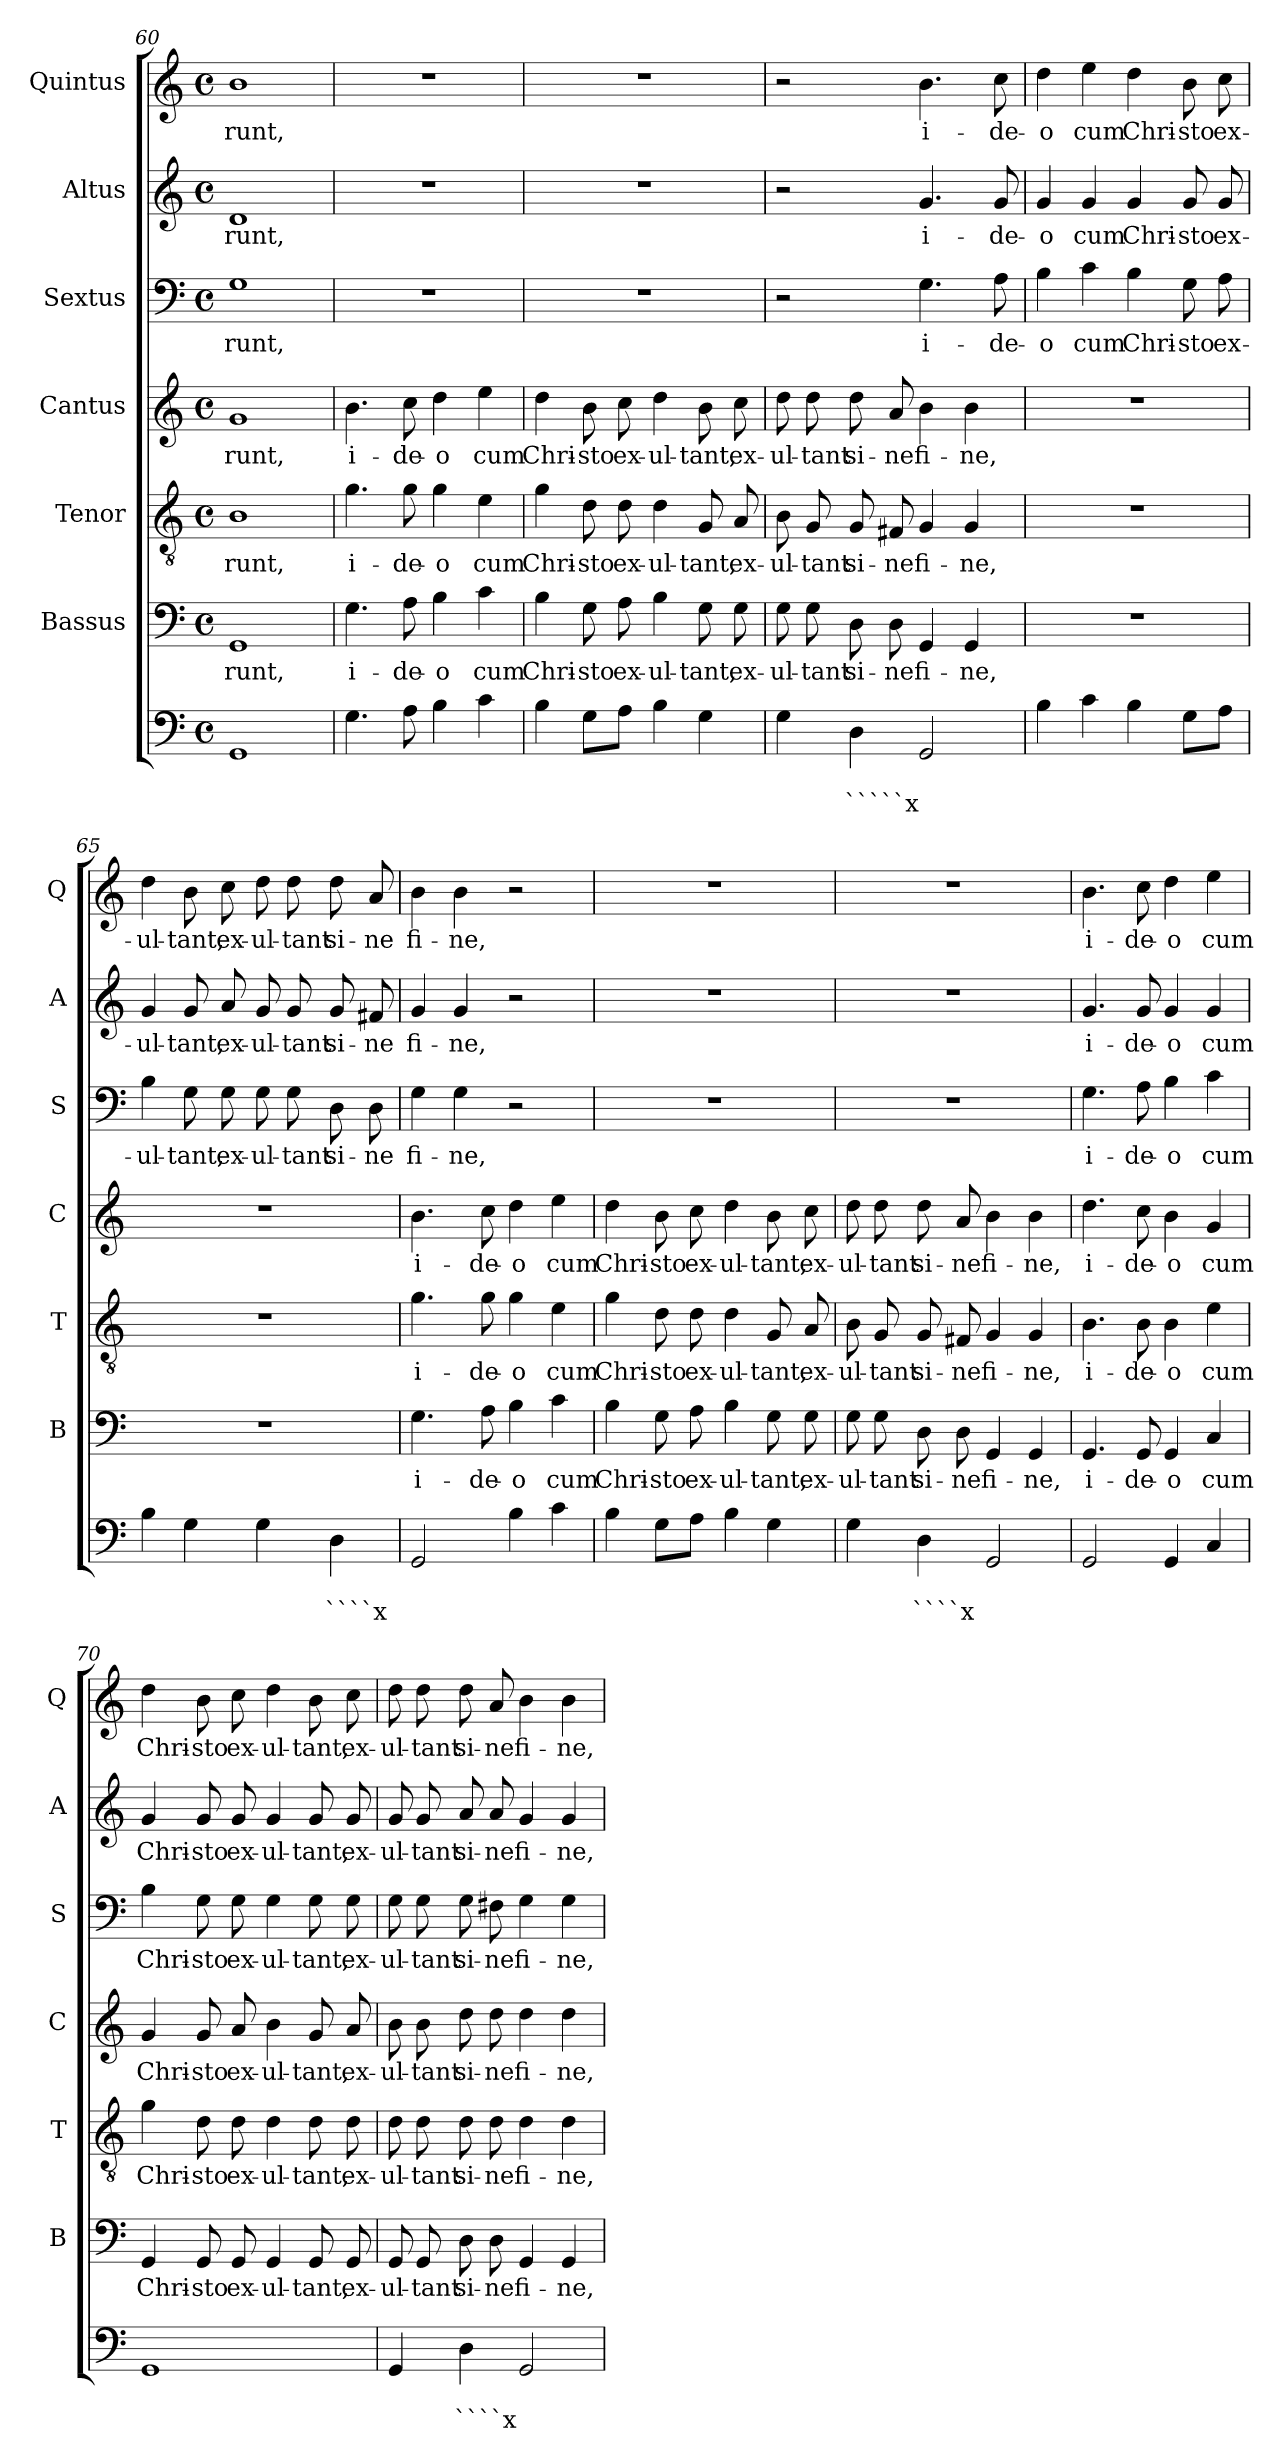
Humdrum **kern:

**kern	**text	**text	**kern	**text	**kern	**text	**kern	**text	**kern	**text	**kern	**text	**kern	**text
*part7	*part7	*part7	*part6	*part6	*part5	*part5	*part4	*part4	*part3	*part3	*part2	*part2	*part1	*part1
*staff7	*staff7	*staff7	*staff6	*staff6	*staff5	*staff5	*staff4	*staff4	*staff3	*staff3	*staff2	*staff2	*staff1	*staff1
*	*	*	*I"Bassus	*	*I"Tenor	*	*I"Cantus	*	*I"Sextus	*	*I"Altus	*	*I"Quintus	*
*	*	*	*I'B	*	*I'T	*	*I'C	*	*I'S	*	*I'A	*	*I'Q	*
*clefF4	*	*	*clefF4	*	*clefGv2	*	*clefG2	*	*clefF4	*	*clefG2	*	*clefG2	*
*k[]	*	*	*k[]	*	*k[]	*	*k[]	*	*k[]	*	*k[]	*	*k[]	*
*C:	*	*	*C:	*	*C:	*	*C:	*	*C:	*	*C:	*	*C:	*
*M4/4	*	*	*M4/4	*	*M4/4	*	*M4/4	*	*M4/4	*	*M4/4	*	*M4/4	*
*met(c)	*	*	*met(c)	*	*met(c)	*	*met(c)	*	*met(c)	*	*met(c)	*	*met(c)	*
=60	=60	=60	=60	=60	=60	=60	=60	=60	=60	=60	=60	=60	=60	=60
!	!	!	!	!LO:LY:b	!	!LO:LY:b	!	!LO:LY:b	!	!LO:LY:b	!	!LO:LY:b	!	!LO:LY:b
1GG	.	.	1GG	-runt,	1B	-runt,	1g	-runt,	1G	-runt,	1d	-runt,	1b	-runt,
!!LO:PB:g=z
=61	=61	=61	=61	=61	=61	=61	=61	=61	=61	=61	=61	=61	=61	=61
!	!	!	!	!LO:LY:b	!	!LO:LY:b	!	!LO:LY:b	!	!	!	!	!	!
4.G\	.	.	4.G\	i-	4.g\	i-	4.b\	i-	1r	.	1r	.	1r	.
!	!	!	!	!LO:LY:b	!	!LO:LY:b	!	!LO:LY:b	!	!	!	!	!	!
8A\	.	.	8A\	-de-	8g\	-de-	8cc\	-de-	.	.	.	.	.	.
!	!	!	!	!LO:LY:b	!	!LO:LY:b	!	!LO:LY:b	!	!	!	!	!	!
4B\	.	.	4B\	-o	4g\	-o	4dd\	-o	.	.	.	.	.	.
!	!	!	!	!LO:LY:b	!	!LO:LY:b	!	!LO:LY:b	!	!	!	!	!	!
4c\	.	.	4c\	cum	4e\	cum	4ee\	cum	.	.	.	.	.	.
=62	=62	=62	=62	=62	=62	=62	=62	=62	=62	=62	=62	=62	=62	=62
!	!	!	!	!LO:LY:b	!	!LO:LY:b	!	!LO:LY:b	!	!	!	!	!	!
4B\	.	.	4B\	Chri-	4g\	Chri-	4dd\	Chri-	1r	.	1r	.	1r	.
!	!	!	!	!LO:LY:b	!	!LO:LY:b	!	!LO:LY:b	!	!	!	!	!	!
8G\L	.	.	8G\	-sto	8d\	-sto	8b\	-sto	.	.	.	.	.	.
!	!	!	!	!LO:LY:b	!	!LO:LY:b	!	!LO:LY:b	!	!	!	!	!	!
8A\J	.	.	8A\	ex-	8d\	ex-	8cc\	ex-	.	.	.	.	.	.
!	!	!	!	!LO:LY:b	!	!LO:LY:b	!	!LO:LY:b	!	!	!	!	!	!
4B\	.	.	4B\	-ul-	4d\	-ul-	4dd\	-ul-	.	.	.	.	.	.
!	!	!	!	!LO:LY:b	!	!LO:LY:b	!	!LO:LY:b	!	!	!	!	!	!
4G\	.	.	8G\	-tant,	8G/	-tant,	8b\	-tant,	.	.	.	.	.	.
!	!	!	!	!LO:LY:b	!	!LO:LY:b	!	!LO:LY:b	!	!	!	!	!	!
.	.	.	8G\	ex-	8A/	ex-	8cc\	ex-	.	.	.	.	.	.
=63	=63	=63	=63	=63	=63	=63	=63	=63	=63	=63	=63	=63	=63	=63
!	!	!	!	!LO:LY:b	!	!LO:LY:b	!	!LO:LY:b	!	!	!	!	!	!
4G\	.	.	8G\	-ul-	8B\	-ul-	8dd\	-ul-	2r	.	2r	.	2r	.
!	!	!	!	!LO:LY:b	!	!LO:LY:b	!	!LO:LY:b	!	!	!	!	!	!
.	.	.	8G\	-tant	8G/	-tant	8dd\	-tant	.	.	.	.	.	.
!	!	!LO:LY:b	!	!LO:LY:b	!	!LO:LY:b	!	!LO:LY:b	!	!	!	!	!	!
4D\	.	`````x	8D\	si-	8G/	si-	8dd\	si-	.	.	.	.	.	.
!	!	!	!	!LO:LY:b	!	!LO:LY:b	!	!LO:LY:b	!	!	!	!	!	!
.	.	.	8D\	-ne	8F#X/	-ne	8a/	-ne	.	.	.	.	.	.
!	!	!	!	!LO:LY:b	!	!LO:LY:b	!	!LO:LY:b	!	!LO:LY:b	!	!LO:LY:b	!	!LO:LY:b
2GG/	.	.	4GG/	fi-	4G/	fi-	4b\	fi-	4.G\	i-	4.g/	i-	4.b\	i-
!	!	!	!	!LO:LY:b	!	!LO:LY:b	!	!LO:LY:b	!	!	!	!	!	!
.	.	.	4GG/	-ne,	4G/	-ne,	4b\	-ne,	.	.	.	.	.	.
!	!	!	!	!	!	!	!	!	!	!LO:LY:b	!	!LO:LY:b	!	!LO:LY:b
.	.	.	.	.	.	.	.	.	8A\	-de-	8g/	-de-	8cc\	-de-
=64	=64	=64	=64	=64	=64	=64	=64	=64	=64	=64	=64	=64	=64	=64
!	!	!	!	!	!	!	!	!	!	!LO:LY:b	!	!LO:LY:b	!	!LO:LY:b
4B\	.	.	1r	.	1r	.	1r	.	4B\	-o	4g/	-o	4dd\	-o
!	!	!	!	!	!	!	!	!	!	!LO:LY:b	!	!LO:LY:b	!	!LO:LY:b
4c\	.	.	.	.	.	.	.	.	4c\	cum	4g/	cum	4ee\	cum
!	!	!	!	!	!	!	!	!	!	!LO:LY:b	!	!LO:LY:b	!	!LO:LY:b
4B\	.	.	.	.	.	.	.	.	4B\	Chri-	4g/	Chri-	4dd\	Chri-
!	!	!	!	!	!	!	!	!	!	!LO:LY:b	!	!LO:LY:b	!	!LO:LY:b
8G\L	.	.	.	.	.	.	.	.	8G\	-sto	8g/	-sto	8b\	-sto
!	!	!	!	!	!	!	!	!	!	!LO:LY:b	!	!LO:LY:b	!	!LO:LY:b
8A\J	.	.	.	.	.	.	.	.	8A\	ex-	8g/	ex-	8cc\	ex-
!!LO:LB:g=z
=65	=65	=65	=65	=65	=65	=65	=65	=65	=65	=65	=65	=65	=65	=65
!	!	!	!	!	!	!	!	!	!	!LO:LY:b	!	!LO:LY:b	!	!LO:LY:b
4B\	.	.	1r	.	1r	.	1r	.	4B\	-ul-	4g/	-ul-	4dd\	-ul-
!	!	!	!	!	!	!	!	!	!	!LO:LY:b	!	!LO:LY:b	!	!LO:LY:b
4G\	.	.	.	.	.	.	.	.	8G\	-tant,	8g/	-tant,	8b\	-tant,
!	!	!	!	!	!	!	!	!	!	!LO:LY:b	!	!LO:LY:b	!	!LO:LY:b
.	.	.	.	.	.	.	.	.	8G\	ex-	8a/	ex-	8cc\	ex-
!	!	!	!	!	!	!	!	!	!	!LO:LY:b	!	!LO:LY:b	!	!LO:LY:b
4G\	.	.	.	.	.	.	.	.	8G\	-ul-	8g/	-ul-	8dd\	-ul-
!	!	!	!	!	!	!	!	!	!	!LO:LY:b	!	!LO:LY:b	!	!LO:LY:b
.	.	.	.	.	.	.	.	.	8G\	-tant	8g/	-tant	8dd\	-tant
!	!	!LO:LY:b	!	!	!	!	!	!	!	!LO:LY:b	!	!LO:LY:b	!	!LO:LY:b
4D\	.	````x	.	.	.	.	.	.	8D\	si-	8g/	si-	8dd\	si-
!	!	!	!	!	!	!	!	!	!	!LO:LY:b	!	!LO:LY:b	!	!LO:LY:b
.	.	.	.	.	.	.	.	.	8D\	-ne	8f#X/	-ne	8a/	-ne
=66	=66	=66	=66	=66	=66	=66	=66	=66	=66	=66	=66	=66	=66	=66
!	!	!	!	!LO:LY:b	!	!LO:LY:b	!	!LO:LY:b	!	!LO:LY:b	!	!LO:LY:b	!	!LO:LY:b
2GG/	.	.	4.G\	i-	4.g\	i-	4.b\	i-	4G\	fi-	4g/	fi-	4b\	fi-
!	!	!	!	!	!	!	!	!	!	!LO:LY:b	!	!LO:LY:b	!	!LO:LY:b
.	.	.	.	.	.	.	.	.	4G\	-ne,	4g/	-ne,	4b\	-ne,
!	!	!	!	!LO:LY:b	!	!LO:LY:b	!	!LO:LY:b	!	!	!	!	!	!
.	.	.	8A\	-de-	8g\	-de-	8cc\	-de-	.	.	.	.	.	.
!	!	!	!	!LO:LY:b	!	!LO:LY:b	!	!LO:LY:b	!	!	!	!	!	!
4B\	.	.	4B\	-o	4g\	-o	4dd\	-o	2r	.	2r	.	2r	.
!	!	!	!	!LO:LY:b	!	!LO:LY:b	!	!LO:LY:b	!	!	!	!	!	!
4c\	.	.	4c\	cum	4e\	cum	4ee\	cum	.	.	.	.	.	.
=67	=67	=67	=67	=67	=67	=67	=67	=67	=67	=67	=67	=67	=67	=67
!	!	!	!	!LO:LY:b	!	!LO:LY:b	!	!LO:LY:b	!	!	!	!	!	!
4B\	.	.	4B\	Chri-	4g\	Chri-	4dd\	Chri-	1r	.	1r	.	1r	.
!	!	!	!	!LO:LY:b	!	!LO:LY:b	!	!LO:LY:b	!	!	!	!	!	!
8G\L	.	.	8G\	-sto	8d\	-sto	8b\	-sto	.	.	.	.	.	.
!	!	!	!	!LO:LY:b	!	!LO:LY:b	!	!LO:LY:b	!	!	!	!	!	!
8A\J	.	.	8A\	ex-	8d\	ex-	8cc\	ex-	.	.	.	.	.	.
!	!	!	!	!LO:LY:b	!	!LO:LY:b	!	!LO:LY:b	!	!	!	!	!	!
4B\	.	.	4B\	-ul-	4d\	-ul-	4dd\	-ul-	.	.	.	.	.	.
!	!	!	!	!LO:LY:b	!	!LO:LY:b	!	!LO:LY:b	!	!	!	!	!	!
4G\	.	.	8G\	-tant,	8G/	-tant,	8b\	-tant,	.	.	.	.	.	.
!	!	!	!	!LO:LY:b	!	!LO:LY:b	!	!LO:LY:b	!	!	!	!	!	!
.	.	.	8G\	ex-	8A/	ex-	8cc\	ex-	.	.	.	.	.	.
=68	=68	=68	=68	=68	=68	=68	=68	=68	=68	=68	=68	=68	=68	=68
!	!	!	!	!LO:LY:b	!	!LO:LY:b	!	!LO:LY:b	!	!	!	!	!	!
4G\	.	.	8G\	-ul-	8B\	-ul-	8dd\	-ul-	1r	.	1r	.	1r	.
!	!	!	!	!LO:LY:b	!	!LO:LY:b	!	!LO:LY:b	!	!	!	!	!	!
.	.	.	8G\	-tant	8G/	-tant	8dd\	-tant	.	.	.	.	.	.
!	!	!LO:LY:b	!	!LO:LY:b	!	!LO:LY:b	!	!LO:LY:b	!	!	!	!	!	!
4D\	.	````x	8D\	si-	8G/	si-	8dd\	si-	.	.	.	.	.	.
!	!	!	!	!LO:LY:b	!	!LO:LY:b	!	!LO:LY:b	!	!	!	!	!	!
.	.	.	8D\	-ne	8F#X/	-ne	8a/	-ne	.	.	.	.	.	.
!	!	!	!	!LO:LY:b	!	!LO:LY:b	!	!LO:LY:b	!	!	!	!	!	!
2GG/	.	.	4GG/	fi-	4G/	fi-	4b\	fi-	.	.	.	.	.	.
!	!	!	!	!LO:LY:b	!	!LO:LY:b	!	!LO:LY:b	!	!	!	!	!	!
.	.	.	4GG/	-ne,	4G/	-ne,	4b\	-ne,	.	.	.	.	.	.
!!LO:PB:g=z
=69	=69	=69	=69	=69	=69	=69	=69	=69	=69	=69	=69	=69	=69	=69
!	!	!	!	!LO:LY:b	!	!LO:LY:b	!	!LO:LY:b	!	!LO:LY:b	!	!LO:LY:b	!	!LO:LY:b
2GG/	.	.	4.GG/	i-	4.B\	i-	4.dd\	i-	4.G\	i-	4.g/	i-	4.b\	i-
!	!	!	!	!LO:LY:b	!	!LO:LY:b	!	!LO:LY:b	!	!LO:LY:b	!	!LO:LY:b	!	!LO:LY:b
.	.	.	8GG/	-de-	8B\	-de-	8cc\	-de-	8A\	-de-	8g/	-de-	8cc\	-de-
!	!	!	!	!LO:LY:b	!	!LO:LY:b	!	!LO:LY:b	!	!LO:LY:b	!	!LO:LY:b	!	!LO:LY:b
4GG/	.	.	4GG/	-o	4B\	-o	4b\	-o	4B\	-o	4g/	-o	4dd\	-o
!	!	!	!	!LO:LY:b	!	!LO:LY:b	!	!LO:LY:b	!	!LO:LY:b	!	!LO:LY:b	!	!LO:LY:b
4C/	.	.	4C/	cum	4e\	cum	4g/	cum	4c\	cum	4g/	cum	4ee\	cum
=70	=70	=70	=70	=70	=70	=70	=70	=70	=70	=70	=70	=70	=70	=70
!	!	!	!	!LO:LY:b	!	!LO:LY:b	!	!LO:LY:b	!	!LO:LY:b	!	!LO:LY:b	!	!LO:LY:b
1GG	.	.	4GG/	Chri-	4g\	Chri-	4g/	Chri-	4B\	Chri-	4g/	Chri-	4dd\	Chri-
!	!	!	!	!LO:LY:b	!	!LO:LY:b	!	!LO:LY:b	!	!LO:LY:b	!	!LO:LY:b	!	!LO:LY:b
.	.	.	8GG/	-sto	8d\	-sto	8g/	-sto	8G\	-sto	8g/	-sto	8b\	-sto
!	!	!	!	!LO:LY:b	!	!LO:LY:b	!	!LO:LY:b	!	!LO:LY:b	!	!LO:LY:b	!	!LO:LY:b
.	.	.	8GG/	ex-	8d\	ex-	8a/	ex-	8G\	ex-	8g/	ex-	8cc\	ex-
!	!	!	!	!LO:LY:b	!	!LO:LY:b	!	!LO:LY:b	!	!LO:LY:b	!	!LO:LY:b	!	!LO:LY:b
.	.	.	4GG/	-ul-	4d\	-ul-	4b\	-ul-	4G\	-ul-	4g/	-ul-	4dd\	-ul-
!	!	!	!	!LO:LY:b	!	!LO:LY:b	!	!LO:LY:b	!	!LO:LY:b	!	!LO:LY:b	!	!LO:LY:b
.	.	.	8GG/	-tant,	8d\	-tant,	8g/	-tant,	8G\	-tant,	8g/	-tant,	8b\	-tant,
!	!	!	!	!LO:LY:b	!	!LO:LY:b	!	!LO:LY:b	!	!LO:LY:b	!	!LO:LY:b	!	!LO:LY:b
.	.	.	8GG/	ex-	8d\	ex-	8a/	ex-	8G\	ex-	8g/	ex-	8cc\	ex-
=71	=71	=71	=71	=71	=71	=71	=71	=71	=71	=71	=71	=71	=71	=71
!	!	!	!	!LO:LY:b	!	!LO:LY:b	!	!LO:LY:b	!	!LO:LY:b	!	!LO:LY:b	!	!LO:LY:b
4GG/	.	.	8GG/	-ul-	8d\	-ul-	8b\	-ul-	8G\	-ul-	8g/	-ul-	8dd\	-ul-
!	!	!	!	!LO:LY:b	!	!LO:LY:b	!	!LO:LY:b	!	!LO:LY:b	!	!LO:LY:b	!	!LO:LY:b
.	.	.	8GG/	-tant	8d\	-tant	8b\	-tant	8G\	-tant	8g/	-tant	8dd\	-tant
!	!	!LO:LY:b	!	!LO:LY:b	!	!LO:LY:b	!	!LO:LY:b	!	!LO:LY:b	!	!LO:LY:b	!	!LO:LY:b
4D\	.	````x	8D\	si-	8d\	si-	8dd\	si-	8G\	si-	8a/	si-	8dd\	si-
!	!	!	!	!LO:LY:b	!	!LO:LY:b	!	!LO:LY:b	!	!LO:LY:b	!	!LO:LY:b	!	!LO:LY:b
.	.	.	8D\	-ne	8d\	-ne	8dd\	-ne	8F#X\	-ne	8a/	-ne	8a/	-ne
!	!	!	!	!LO:LY:b	!	!LO:LY:b	!	!LO:LY:b	!	!LO:LY:b	!	!LO:LY:b	!	!LO:LY:b
2GG/	.	.	4GG/	fi-	4d\	fi-	4dd\	fi-	4G\	fi-	4g/	fi-	4b\	fi-
!	!	!	!	!LO:LY:b	!	!LO:LY:b	!	!LO:LY:b	!	!LO:LY:b	!	!LO:LY:b	!	!LO:LY:b
.	.	.	4GG/	-ne,	4d\	-ne,	4dd\	-ne,	4G\	-ne,	4g/	-ne,	4b\	-ne,
=	=	=	=	=	=	=	=	=	=	=	=	=	=	=
*-	*-	*-	*-	*-	*-	*-	*-	*-	*-	*-	*-	*-	*-	*-
